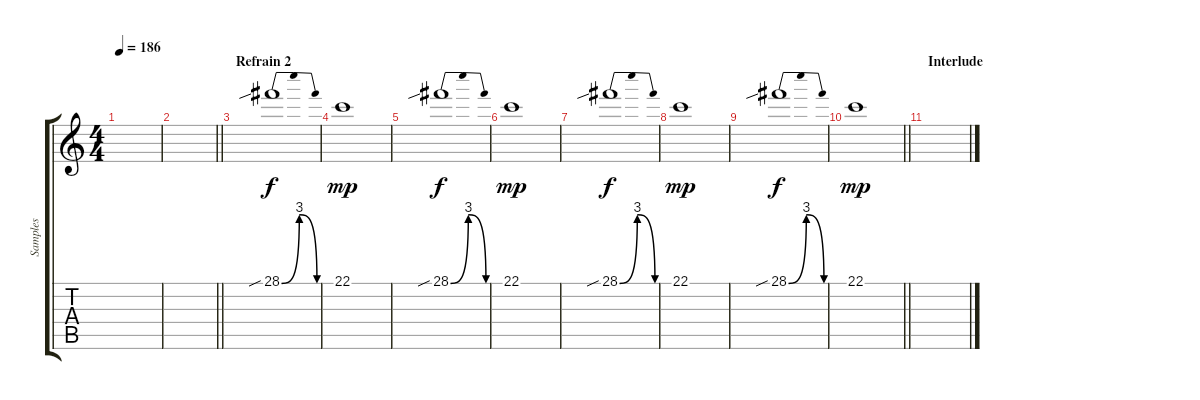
\track ("Samples" "Samples") {instrument lead6voice}
\staff {score tabs}
\tuning (D4 A3 F3 C3 G2 C2) {hide}
\ts (4 4)
\tempo 186
\clef g2
\ks c
|
\barLineRight lightlight
|
\section ("" "Refrain 2")
28.1{be (bendrelease 0 0 10 12 45 12 60 0) sib}.1{dy f} |
22.1.1{dy mp} |
28.1{be (bendrelease 0 0 10 12 45 12 60 0) sib}.1{dy f} |
22.1.1{dy mp} |
28.1{be (bendrelease 0 0 10 12 45 12 60 0) sib}.1{dy f} |
22.1.1{dy mp} |
28.1{be (bendrelease 0 0 10 12 45 12 60 0) sib}.1{dy f} |
\barLineRight lightlight
22.1.1{dy mp} |
\section ("" "Interlude")
